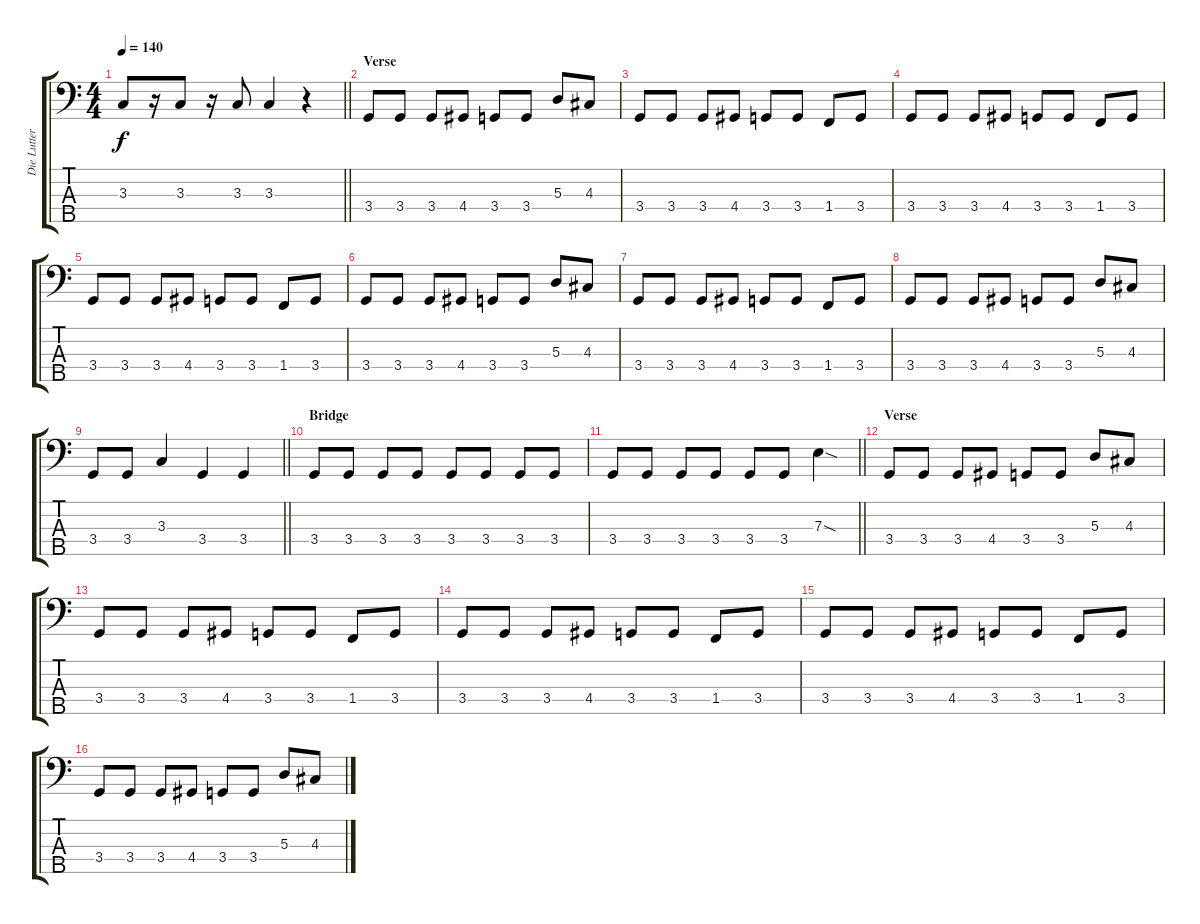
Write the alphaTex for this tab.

\track ("Die Lutter" "Die Lutter") {instrument electricbasspick}
\staff {score tabs}
\tuning (G2 D2 A1 E1 B0) {hide}
\ts (4 4)
\tempo 140
\clef f4
\barLineRight lightlight
\ks c
3.3.8{dy f} r.16 3.3.8 r.16 3.3.8 3.3.4 r.4 |
\section ("" "Verse")
3.4.8 3.4.8 3.4.8 4.4.8 3.4.8 3.4.8 5.3.8 4.3.8 |
3.4.8 3.4.8 3.4.8 4.4.8 3.4.8 3.4.8 1.4.8 3.4.8 |
3.4.8 3.4.8 3.4.8 4.4.8 3.4.8 3.4.8 1.4.8 3.4.8 |
3.4.8 3.4.8 3.4.8 4.4.8 3.4.8 3.4.8 1.4.8 3.4.8 |
3.4.8 3.4.8 3.4.8 4.4.8 3.4.8 3.4.8 5.3.8 4.3.8 |
3.4.8 3.4.8 3.4.8 4.4.8 3.4.8 3.4.8 1.4.8 3.4.8 |
3.4.8 3.4.8 3.4.8 4.4.8 3.4.8 3.4.8 5.3.8 4.3.8 |
\barLineRight lightlight
3.4.8 3.4.8 3.3.4 3.4.4 3.4.4 |
\section ("" "Bridge")
3.4.8 3.4.8 3.4.8 3.4.8 3.4.8 3.4.8 3.4.8 3.4.8 |
\barLineRight lightlight
3.4.8 3.4.8 3.4.8 3.4.8 3.4.8 3.4.8 7.3{sod}.4 |
\section ("" "Verse")
3.4.8 3.4.8 3.4.8 4.4.8 3.4.8 3.4.8 5.3.8 4.3.8 |
3.4.8 3.4.8 3.4.8 4.4.8 3.4.8 3.4.8 1.4.8 3.4.8 |
3.4.8 3.4.8 3.4.8 4.4.8 3.4.8 3.4.8 1.4.8 3.4.8 |
3.4.8 3.4.8 3.4.8 4.4.8 3.4.8 3.4.8 1.4.8 3.4.8 |
3.4.8 3.4.8 3.4.8 4.4.8 3.4.8 3.4.8 5.3.8 4.3.8
